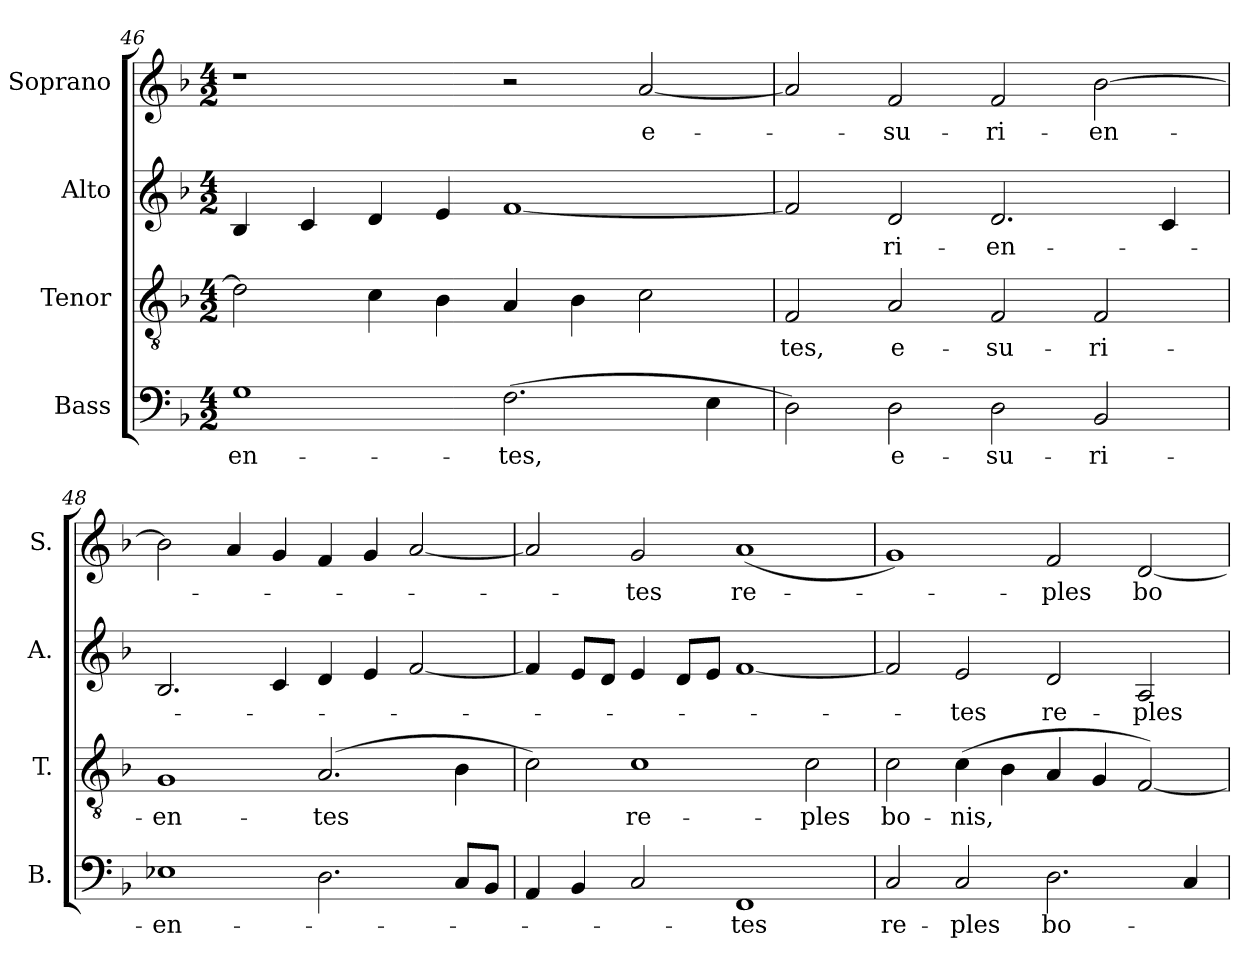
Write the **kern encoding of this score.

**kern	**text	**kern	**text	**kern	**text	**kern	**text
*part4	*part4	*part3	*part3	*part2	*part2	*part1	*part1
*staff4	*staff4	*staff3	*staff3	*staff2	*staff2	*staff1	*staff1
*I"Bass	*	*I"Tenor	*	*I"Alto	*	*I"Soprano	*
*I'B.	*	*I'T.	*	*I'A.	*	*I'S.	*
*clefF4	*	*clefGv2	*	*clefG2	*	*clefG2	*
*	*	*ITrd7c12	*	*	*	*	*
*k[b-]	*	*k[b-]	*	*k[b-]	*	*k[b-]	*
*F:	*	*F:	*	*F:	*	*F:	*
*M4/2	*	*M4/2	*	*M4/2	*	*M4/2	*
=46	=46	=46	=46	=46	=46	=46	=46
!	!LO:LY:b:color=#000000	!	!	!	!	!	!
1Gi	-en-	2Di\]	.	4B-i/	.	1r	.
.	.	.	.	4ci/	.	.	.
.	.	4Ci\	.	4di/	.	.	.
.	.	4BB-i\	.	4ei/	.	.	.
!	!LO:LY:b:color=#000000	!	!	!	!	!	!
(2.Fi\	-tes,	4AAi/	.	[1fi	.	2r	.
.	.	4BB-i\	.	.	.	.	.
!	!	!	!	!	!	!	!LO:LY:b:color=#000000
.	.	2Ci\	.	.	.	[2ai/	e-
4Ei\	.	.	.	.	.	.	.
=47	=47	=47	=47	=47	=47	=47	=47
!	!	!	!LO:LY:b:color=#000000	!	!	!	!
2Di\)	.	2FFi/	-tes,	2fi/]	.	2ai/]	.
!	!LO:LY:b:color=#000000	!	!	!	!	!	!
!	!	!	!LO:LY:b:color=#000000	!	!	!	!
!	!	!	!	!	!LO:LY:b:color=#000000	!	!
!	!	!	!	!	!	!	!LO:LY:b:color=#000000
2Di\	e-	2AAi/	e-	2di/	-ri-	2fi/	-su-
!	!LO:LY:b:color=#000000	!	!	!	!	!	!
!	!	!	!LO:LY:b:color=#000000	!	!	!	!
!	!	!	!	!	!LO:LY:b:color=#000000	!	!
!	!	!	!	!	!	!	!LO:LY:b:color=#000000
2Di\	-su-	2FFi/	-su-	2.di/	-en-	2fi/	-ri-
!	!LO:LY:b:color=#000000	!	!	!	!	!	!
!	!	!	!LO:LY:b:color=#000000	!	!	!	!
!	!	!	!	!	!	!	!LO:LY:b:color=#000000
2BB-i/	-ri-	2FFi/	-ri-	.	.	[2b-i\	-en-
.	.	.	.	4ci/	.	.	.
=48	=48	=48	=48	=48	=48	=48	=48
!	!LO:LY:b:color=#000000	!	!	!	!	!	!
!	!	!	!LO:LY:b:color=#000000	!	!	!	!
1E-Xi	-en-	1GGi	-en-	2.B-i/	.	2b-i\]	.
.	.	.	.	.	.	4ai/	.
.	.	.	.	4ci/	.	4gi/	.
!	!	!	!LO:LY:b:color=#000000	!	!	!	!
2.Di\	.	(2.AAi/	-tes	4di/	.	4fi/	.
.	.	.	.	4ei/	.	4gi/	.
.	.	.	.	[2fi/	.	[2ai/	.
8Ci/L	.	4BB-i\	.	.	.	.	.
8BB-i/J	.	.	.	.	.	.	.
!!LO:LB:g=z
=49	=49	=49	=49	=49	=49	=49	=49
4AAi/	.	2Ci\)	.	4fi/]	.	2ai/]	.
4BB-i/	.	.	.	8ei/L	.	.	.
.	.	.	.	8di/J	.	.	.
!	!	!	!LO:LY:b:color=#000000	!	!	!	!
!	!	!	!	!	!	!	!LO:LY:b:color=#000000
2Ci/	.	1Ci	re-	4ei/	.	2gi/	-tes
.	.	.	.	8di/L	.	.	.
.	.	.	.	8ei/J	.	.	.
!	!LO:LY:b:color=#000000	!	!	!	!	!	!
!	!	!	!	!	!	!	!LO:LY:b:color=#000000
1FFi	-tes	.	.	[1fi	.	(1ai	re-
!	!	!	!LO:LY:b:color=#000000	!	!	!	!
.	.	2Ci\	-ples	.	.	.	.
=50	=50	=50	=50	=50	=50	=50	=50
!	!LO:LY:b:color=#000000	!	!	!	!	!	!
!	!	!	!LO:LY:b:color=#000000	!	!	!	!
2Ci/	re-	2Ci\	bo-	2fi/]	.	1gi)	.
!	!LO:LY:b:color=#000000	!	!	!	!	!	!
!	!	!	!LO:LY:b:color=#000000	!	!	!	!
!	!	!	!	!	!LO:LY:b:color=#000000	!	!
2Ci/	-ples	(4Ci\	-nis,	2ei/	-tes	.	.
.	.	4BB-i\	.	.	.	.	.
!	!LO:LY:b:color=#000000	!	!	!	!	!	!
!	!	!	!	!	!LO:LY:b:color=#000000	!	!
!	!	!	!	!	!	!	!LO:LY:b:color=#000000
2.Di\	bo-	4AAi/	.	2di/	re-	2fi/	-ples
.	.	4GGi/	.	.	.	.	.
!	!	!	!	!	!LO:LY:b:color=#000000	!	!
!	!	!	!	!	!	!	!LO:LY:b:color=#000000
.	.	[2FFi/)	.	2Ai/	-ples	[2di/	bo-
4Ci/	.	.	.	.	.	.	.
=	=	=	=	=	=	=	=
*-	*-	*-	*-	*-	*-	*-	*-
